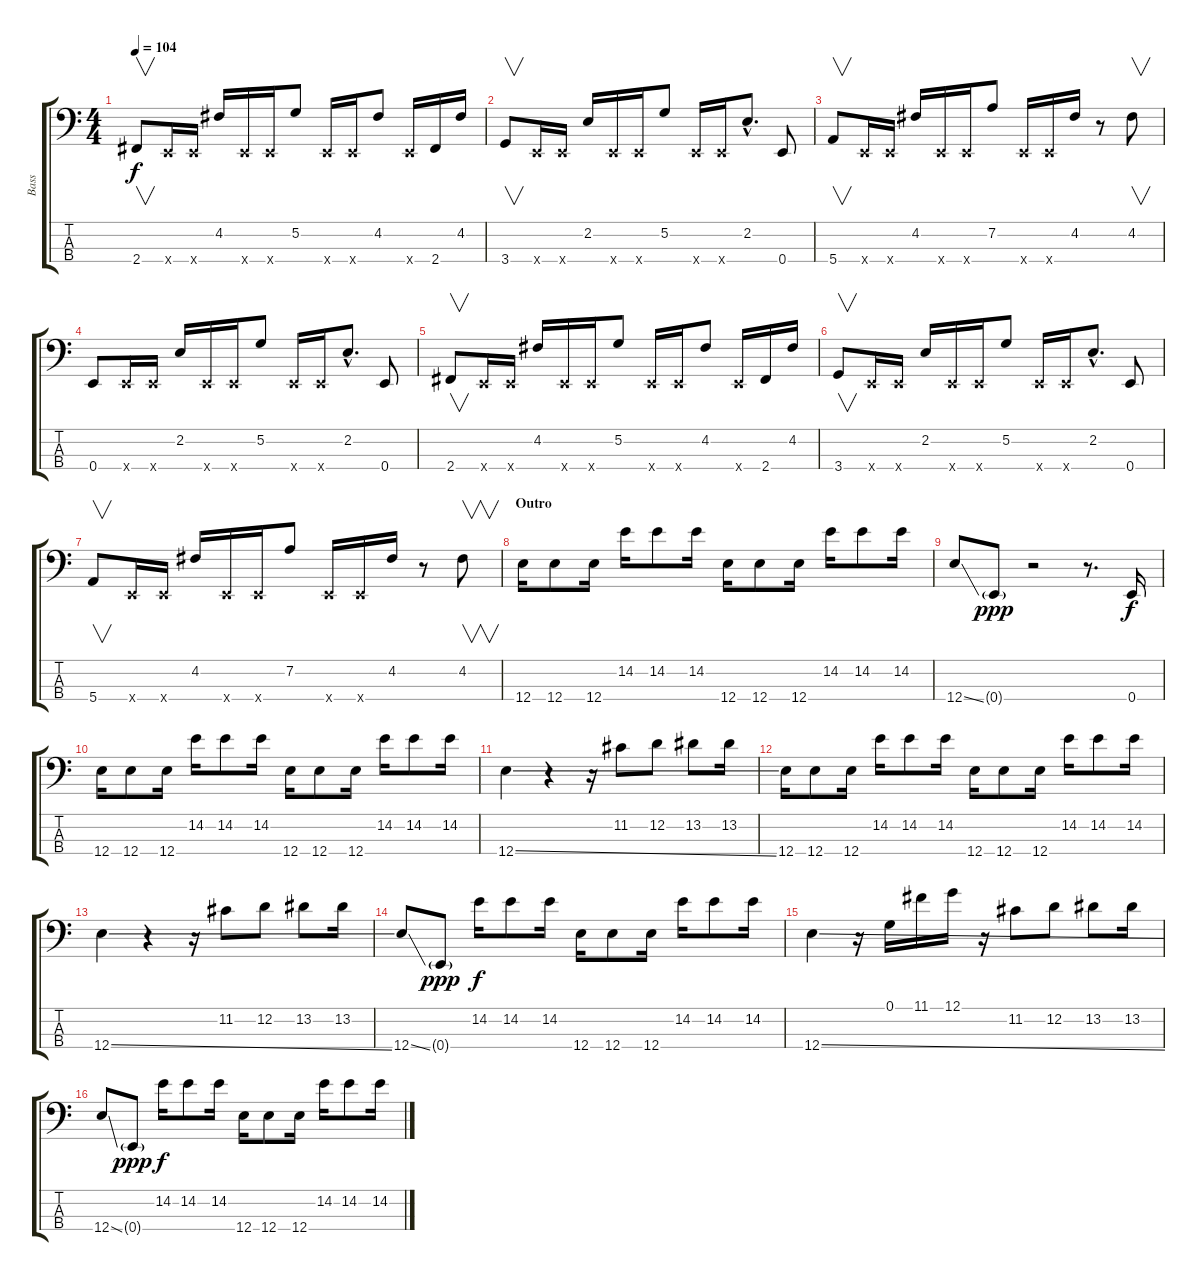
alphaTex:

\track ("Bass" "Bass") {instrument electricbasspick}
\staff {score tabs}
\tuning (G2 D2 A1 E1) {hide}
\ts (4 4)
\tempo 104
\clef f4
\ks c
2.4.8{v dy f} 0.4{x}.16 0.4{x}.16 4.2.16 0.4{x}.16 0.4{x}.16 5.2.8 0.4{x}.16 0.4{x}.16 4.2.8 0.4{x}.16 2.4.16 4.2.16 |
3.4.8{v} 0.4{x}.16 0.4{x}.16 2.2.16 0.4{x}.16 0.4{x}.16 5.2.8 0.4{x}.16 0.4{x}.16 2.2{hac}.8{d} 0.4.8 |
5.4.8{v} 0.4{x}.16 0.4{x}.16 4.2.16 0.4{x}.16 0.4{x}.16 7.2.8 0.4{x}.16 0.4{x}.16 4.2.16 r.8 4.2.8{v} |
0.4.8 0.4{x}.16 0.4{x}.16 2.2.16 0.4{x}.16 0.4{x}.16 5.2.8 0.4{x}.16 0.4{x}.16 2.2{hac}.8{d} 0.4.8 |
2.4.8{v} 0.4{x}.16 0.4{x}.16 4.2.16 0.4{x}.16 0.4{x}.16 5.2.8 0.4{x}.16 0.4{x}.16 4.2.8 0.4{x}.16 2.4.16 4.2.16 |
3.4.8{v} 0.4{x}.16 0.4{x}.16 2.2.16 0.4{x}.16 0.4{x}.16 5.2.8 0.4{x}.16 0.4{x}.16 2.2{hac}.8{d} 0.4.8 |
5.4.8{v} 0.4{x}.16 0.4{x}.16 4.2.16 0.4{x}.16 0.4{x}.16 7.2.8 0.4{x}.16 0.4{x}.16 4.2.16 r.8 4.2.8{v} |
\section ("" "Outro")
12.4.16 12.4.8 12.4.16 14.2.16 14.2.8 14.2.16 12.4.16 12.4.8 12.4.16 14.2.16 14.2.8 14.2.16 |
12.4{ss}.8 0.4{g}.8{dy ppp} r.2 r.8{d} 0.4.16{dy f} |
12.4.16 12.4.8 12.4.16 14.2.16 14.2.8 14.2.16 12.4.16 12.4.8 12.4.16 14.2.16 14.2.8 14.2.16 |
12.4{ss}.4 r.4 r.16 11.2.8 12.2.8 13.2.8 13.2.16 |
12.4.16 12.4.8 12.4.16 14.2.16 14.2.8 14.2.16 12.4.16 12.4.8 12.4.16 14.2.16 14.2.8 14.2.16 |
12.4{ss}.4 r.4 r.16 11.2.8 12.2.8 13.2.8 13.2.16 |
12.4{ss}.8 0.4{g}.8{dy ppp} 14.2.16{dy f} 14.2.8 14.2.16 12.4.16 12.4.8 12.4.16 14.2.16 14.2.8 14.2.16 |
12.4{ss}.4 r.16 0.1.16 11.1.16 12.1.16 r.16 11.2.8 12.2.8 13.2.8 13.2.16 |
12.4{ss}.8 0.4{g}.8{dy ppp} 14.2.16{dy f} 14.2.8 14.2.16 12.4.16 12.4.8 12.4.16 14.2.16 14.2.8 14.2.16
